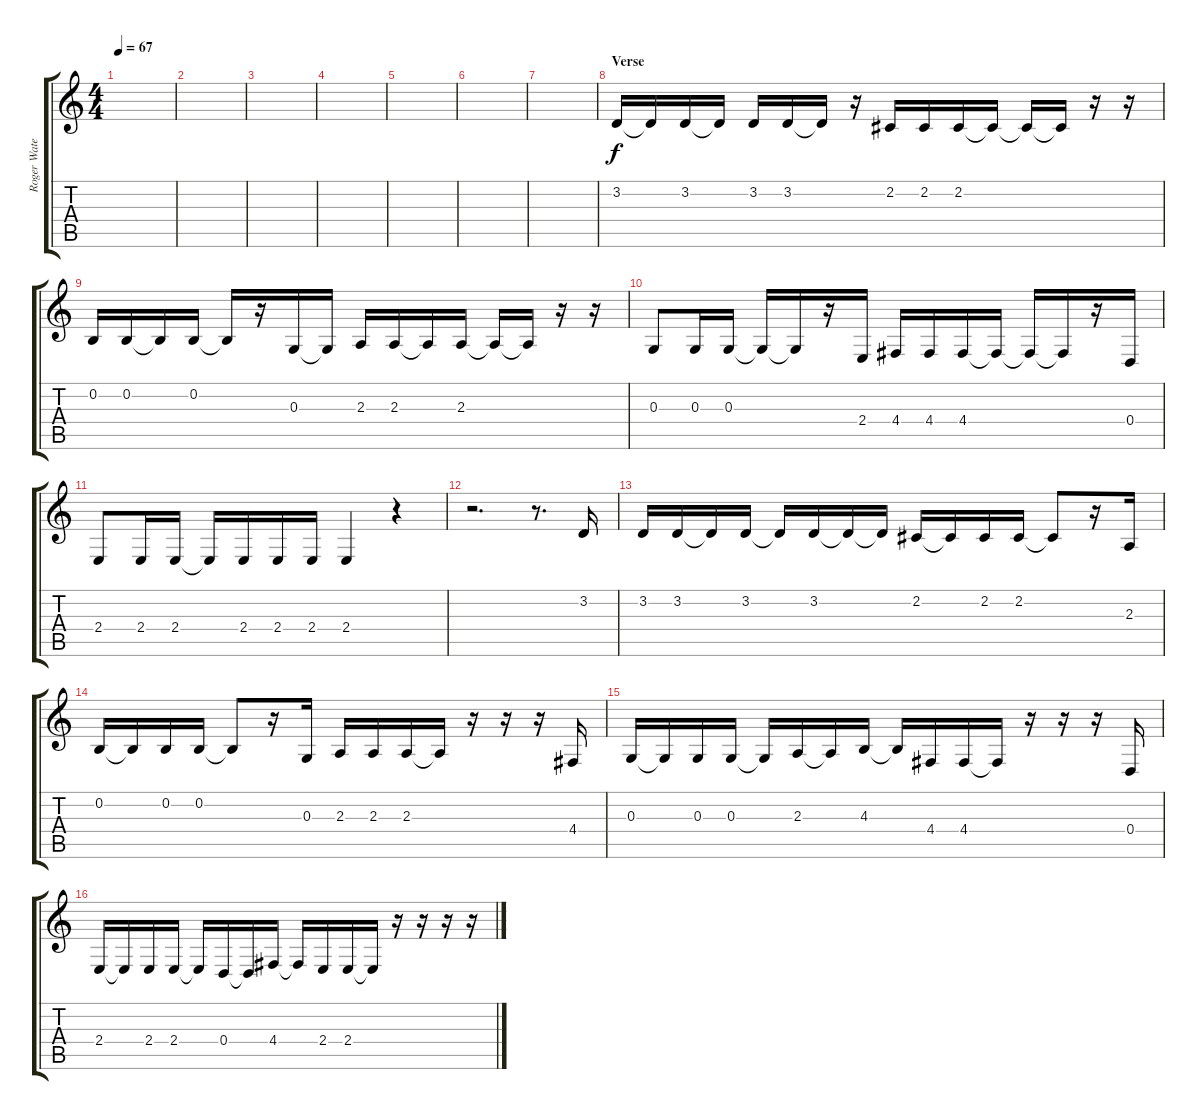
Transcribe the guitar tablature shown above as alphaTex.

\track ("Roger Waters - Vocal" "Roger Wate") {instrument lead6voice}
\staff {score tabs}
\tuning (E4 B3 G3 D3 A2 E2) {hide}
\ts (4 4)
\tempo 67
\clef g2
\ks c
|
|
|
|
|
|
|
\section ("" "Verse")
3.2.16 3.2{t}.16 3.2.16 3.2{t}.16 3.2.16 3.2.16 3.2{t}.16 r.16 2.2.16 2.2.16 2.2.16 2.2{t}.16 2.2{t}.16 2.2{t}.16 r.16 r.16 |
0.2.16 0.2.16 0.2{t}.16 0.2.16 0.2{t}.16 r.16 0.3.16 0.3{t}.16 2.3.16 2.3.16 2.3{t}.16 2.3.16 2.3{t}.16 2.3{t}.16 r.16 r.16 |
0.3.8 0.3.16 0.3.16 0.3{t}.16 0.3{t}.16 r.16 2.4.16 4.4.16 4.4.16 4.4.16 4.4{t}.16 4.4{t}.16 4.4{t}.16 r.16 0.4.16 |
2.4.8 2.4.16 2.4.16 2.4{t}.16 2.4.16 2.4.16 2.4.16 2.4.4 r.4 |
r.2{d} r.8{d} 3.2.16 |
3.2.16 3.2.16 3.2{t}.16 3.2.16 3.2{t}.16 3.2.16 3.2{t}.16 3.2{t}.16 2.2.16 2.2{t}.16 2.2.16 2.2.16 2.2{t}.8 r.16 2.3.16 |
0.2.16 0.2{t}.16 0.2.16 0.2.16 0.2{t}.8 r.16 0.3.16 2.3.16 2.3.16 2.3.16 2.3{t}.16 r.16 r.16 r.16 4.4.16 |
0.3.16 0.3{t}.16 0.3.16 0.3.16 0.3{t}.16 2.3.16 2.3{t}.16 4.3.16 4.3{t}.16 4.4.16 4.4.16 4.4{t}.16 r.16 r.16 r.16 0.4.16 |
2.4.16 2.4{t}.16 2.4.16 2.4.16 2.4{t}.16 0.4.16 0.4{t}.16 4.4.16 4.4{t}.16 2.4.16 2.4.16 2.4{t}.16 r.16 r.16 r.16 r.16
